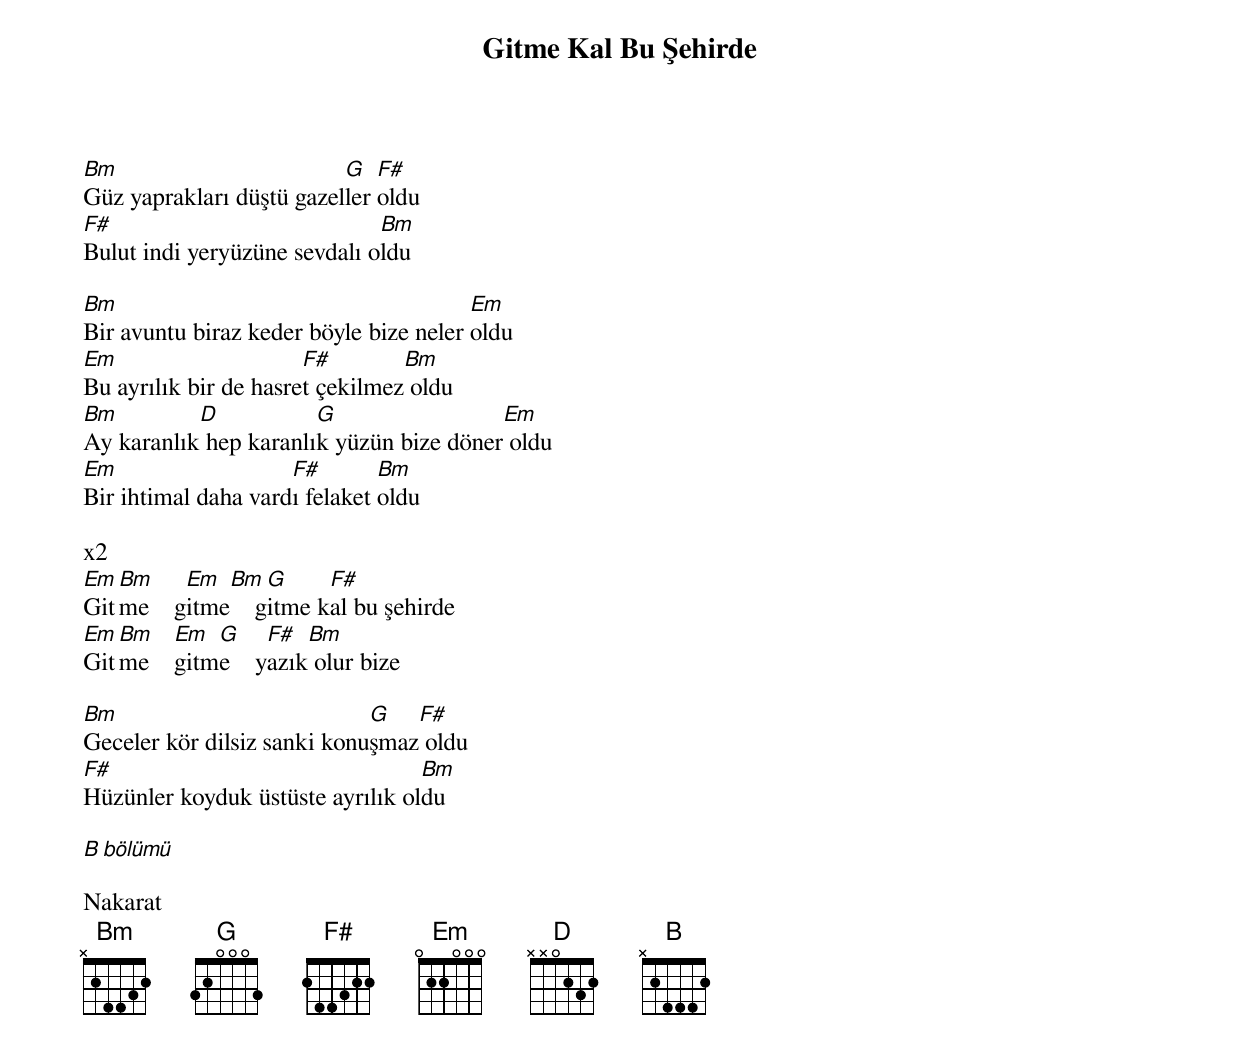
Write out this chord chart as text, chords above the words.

{title: Gitme Kal Bu Şehirde}
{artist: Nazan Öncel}

Bm                        G   F#
Güz yaprakları düştü gazeller oldu
F#                            Bm
Bulut indi yeryüzüne sevdalı oldu

Bm                                      Em
Bir avuntu biraz keder böyle bize neler oldu
Em                     F#        Bm
Bu ayrılık bir de hasret çekilmez oldu
Bm         D           G                 Em
Ay karanlık hep karanlık yüzün bize döner oldu
Em                   F#        Bm
Bir ihtimal daha vardı felaket oldu

x2
Em Bm     Em  Bm   G     F#
Gitme    gitme    gitme kal bu şehirde
Em Bm    Em  G     F#  Bm
Gitme    gitme    yazık olur bize

Bm                           G   F#
Geceler kör dilsiz sanki konuşmaz oldu
F#                                Bm
Hüzünler koyduk üstüste ayrılık oldu

B bölümü

Nakarat
